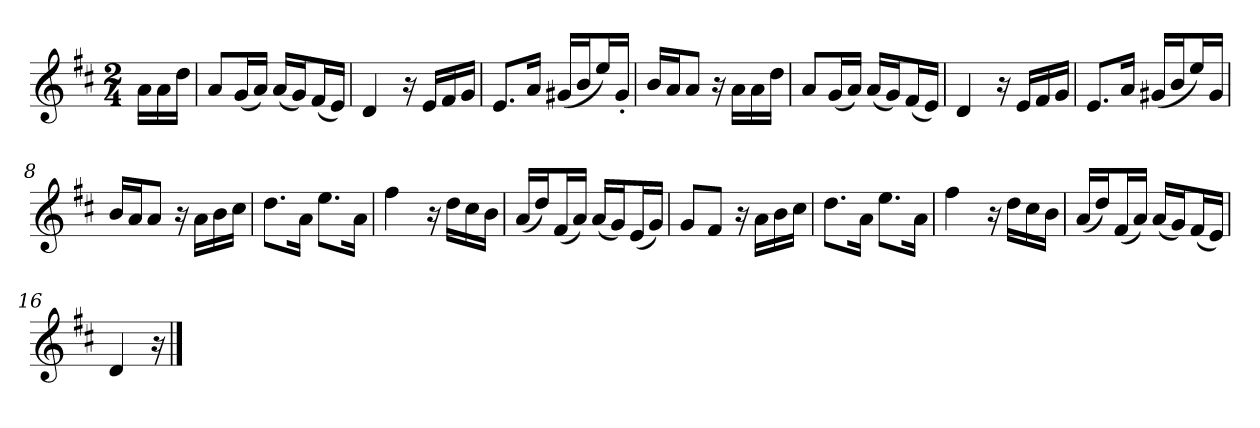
**kern
*part1
*staff1
*clefG2
*k[f#c#]
*D:
*M2/4
*MM120
=
16a\LL
16a\
16dd\JJ
=1
8a/L
(16g/L
16a/JJ)
(16a/LL
16g/J)
(16f#/L
16e/JJ)
=2
4d
16r
16e/LL
16f#/
16g/JJ
=3
8.e/L
16a/Jk
(16g#X/LL
16b/J
16ee/L)
16g#'/JJ
=4
16b/LL
16a/J
8a/J
16r
16a\LL
16a\
16dd\JJ
=5
8a/L
(16g/L
16a/JJ)
(16a/LL
16g/J)
(16f#/L
16e/JJ)
=6
4d
16r
16e/LL
16f#/
16g/JJ
=7
8.e/L
16a/Jk
(16g#X/LL
16b/J
16ee/L)
16g#/JJ
=8
16b/LL
16a/J
8a/J
16r
16a\LL
16b\
16cc#\JJ
=9
8.dd\L
16a\Jk
8.ee\L
16a\Jk
=10
4ff#
16r
16dd\LL
16cc#\
16b\JJ
=11
(16a/LL
16dd/J)
(16f#/L
16a/JJ)
(16a/LL
16g/J)
(16e/L
16g/JJ)
=12
8g/L
8f#/J
16r
16a\LL
16b\
16cc#\JJ
=13
8.dd\L
16a\Jk
8.ee\L
16a\Jk
=14
4ff#
16r
16dd\LL
16cc#\
16b\JJ
=15
(16a/LL
16dd/J)
(16f#/L
16a/JJ)
(16a/LL
16g/J)
(16f#/L
16e/JJ)
=16
4d
16r
==
*-
